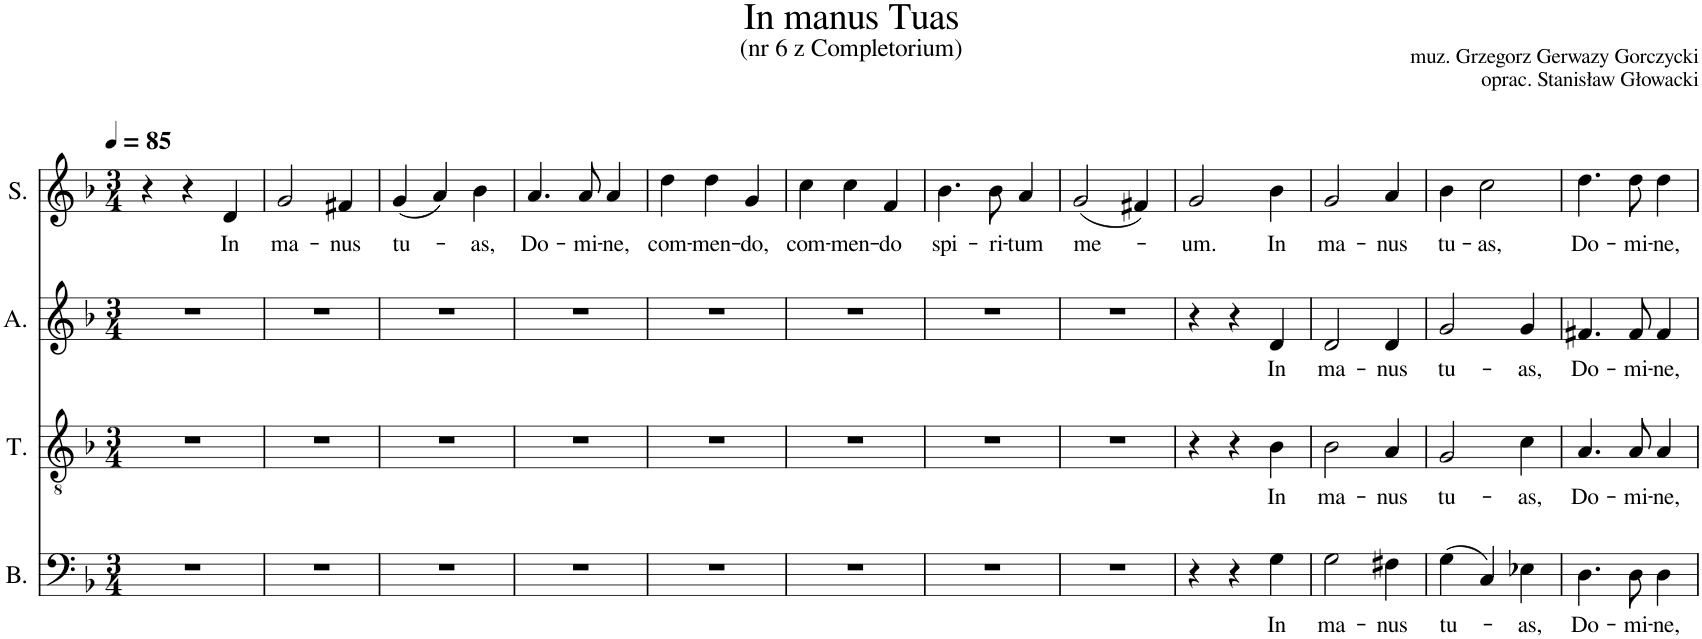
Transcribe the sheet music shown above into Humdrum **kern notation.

**kern	**text	**kern	**text	**kern	**text	**kern	**text
*part4	*part4	*part3	*part3	*part2	*part2	*part1	*part1
*staff4	*staff4	*staff3	*staff3	*staff2	*staff2	*staff1	*staff1
*I"B.	*	*I"T.	*	*I"A.	*	*I"S.	*
*I'B.	*	*I'T.	*	*I'A.	*	*I'S.	*
*clefF4	*	*clefGv2	*	*clefG2	*	*clefG2	*
*k[b-]	*	*k[b-]	*	*k[b-]	*	*k[b-]	*
*M3/4	*	*M3/4	*	*M3/4	*	*M3/4	*
*MM85	*	*MM85	*	*MM85	*	*MM85	*
=1	=1	=1	=1	=1	=1	=1	=1
2.r	.	2.r	.	2.r	.	4r	.
.	.	.	.	.	.	4r	.
!	!	!	!	!	!	!	!LO:LY:b
.	.	.	.	.	.	4d/	In
=2	=2	=2	=2	=2	=2	=2	=2
!	!	!	!	!	!	!	!LO:LY:b
2.r	.	2.r	.	2.r	.	2g/	ma-
!	!	!	!	!	!	!	!LO:LY:b
.	.	.	.	.	.	4f#X/	-nus
=3	=3	=3	=3	=3	=3	=3	=3
!	!	!	!	!	!	!	!LO:LY:b
2.r	.	2.r	.	2.r	.	(4g/	tu-
.	.	.	.	.	.	4a/)	.
!	!	!	!	!	!	!	!LO:LY:b
.	.	.	.	.	.	4b-\	-as,
=4	=4	=4	=4	=4	=4	=4	=4
!	!	!	!	!	!	!	!LO:LY:b
2.r	.	2.r	.	2.r	.	4.a/	Do-
!	!	!	!	!	!	!	!LO:LY:b
.	.	.	.	.	.	8a/	-mi-
!	!	!	!	!	!	!	!LO:LY:b
.	.	.	.	.	.	4a/	-ne,
=5	=5	=5	=5	=5	=5	=5	=5
!	!	!	!	!	!	!	!LO:LY:b
2.r	.	2.r	.	2.r	.	4dd\	com-
!	!	!	!	!	!	!	!LO:LY:b
.	.	.	.	.	.	4dd\	-men-
!	!	!	!	!	!	!	!LO:LY:b
.	.	.	.	.	.	4g/	-do,
=6	=6	=6	=6	=6	=6	=6	=6
!	!	!	!	!	!	!	!LO:LY:b
2.r	.	2.r	.	2.r	.	4cc\	com-
!	!	!	!	!	!	!	!LO:LY:b
.	.	.	.	.	.	4cc\	-men-
!	!	!	!	!	!	!	!LO:LY:b
.	.	.	.	.	.	4f/	-do
=7	=7	=7	=7	=7	=7	=7	=7
!	!	!	!	!	!	!	!LO:LY:b
2.r	.	2.r	.	2.r	.	4.b-\	spi-
!	!	!	!	!	!	!	!LO:LY:b
.	.	.	.	.	.	8b-\	-ri-
!	!	!	!	!	!	!	!LO:LY:b
.	.	.	.	.	.	4a/	-tum
=8	=8	=8	=8	=8	=8	=8	=8
!	!	!	!	!	!	!	!LO:LY:b
2.r	.	2.r	.	2.r	.	(2g/	me-
.	.	.	.	.	.	4f#X/)	.
=9	=9	=9	=9	=9	=9	=9	=9
!	!	!	!	!	!	!	!LO:LY:b
4r	.	4r	.	4r	.	2g/	-um.
4r	.	4r	.	4r	.	.	.
!	!LO:LY:b	!	!LO:LY:b	!	!LO:LY:b	!	!LO:LY:b
4G\	In	4B-\	In	4d/	In	4b-\	In
=10	=10	=10	=10	=10	=10	=10	=10
!	!LO:LY:b	!	!LO:LY:b	!	!LO:LY:b	!	!LO:LY:b
2G\	ma-	2B-\	ma-	2d/	ma-	2g/	ma-
!	!LO:LY:b	!	!LO:LY:b	!	!LO:LY:b	!	!LO:LY:b
4F#X\	-nus	4A/	-nus	4d/	-nus	4a/	-nus
=11	=11	=11	=11	=11	=11	=11	=11
!	!LO:LY:b	!	!LO:LY:b	!	!LO:LY:b	!	!LO:LY:b
(4G\	tu-	2G/	tu-	2g/	tu-	4b-\	tu-
!	!	!	!	!	!	!	!LO:LY:b
4C/)	.	.	.	.	.	2cc\	-as,
!	!LO:LY:b	!	!LO:LY:b	!	!LO:LY:b	!	!
4E-X\	-as,	4c\	-as,	4g/	-as,	.	.
=12	=12	=12	=12	=12	=12	=12	=12
!	!LO:LY:b	!	!LO:LY:b	!	!LO:LY:b	!	!LO:LY:b
4.D\	Do-	4.A/	Do-	4.f#X/	Do-	4.dd\	Do-
!	!LO:LY:b	!	!LO:LY:b	!	!LO:LY:b	!	!LO:LY:b
8D\	-mi-	8A/	-mi-	8f#/	-mi-	8dd\	-mi-
!	!LO:LY:b	!	!LO:LY:b	!	!LO:LY:b	!	!LO:LY:b
4D\	-ne,	4A/	-ne,	4f#/	-ne,	4dd\	-ne,
=	=	=	=	=	=	=	=
*-	*-	*-	*-	*-	*-	*-	*-
